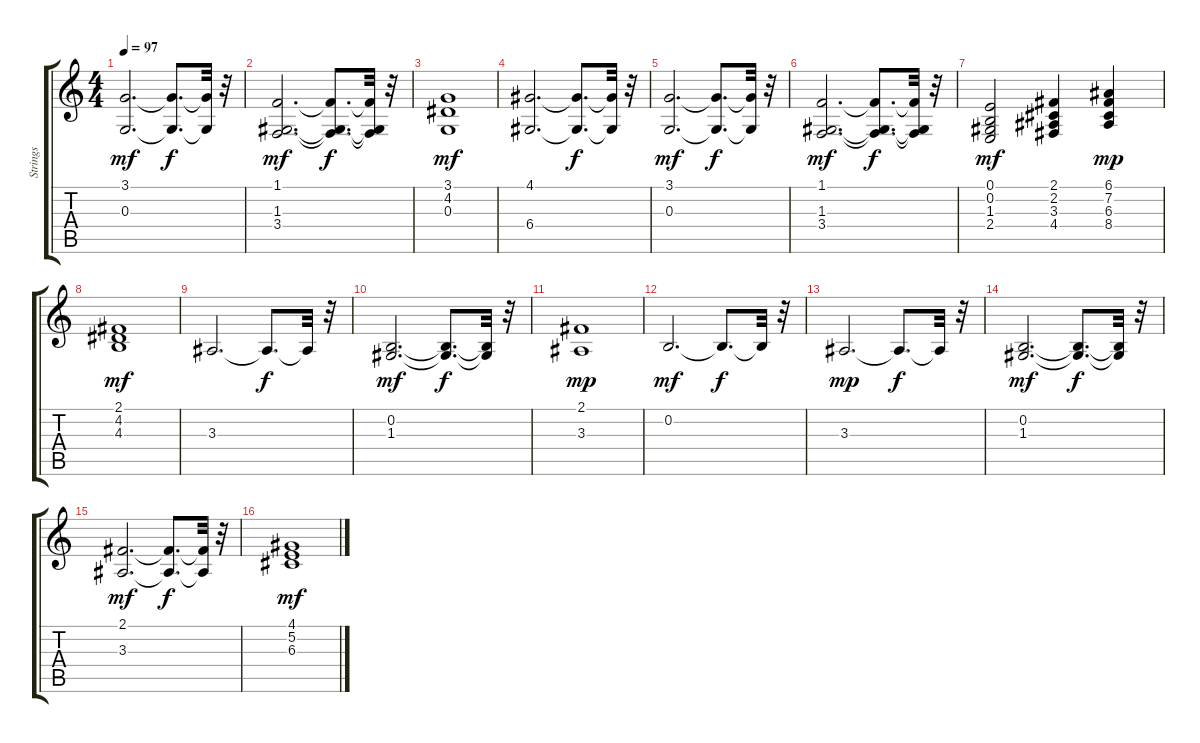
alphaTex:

\track ("Strings" "Strings") {instrument stringensemble2}
\staff {score tabs}
\tuning (E4 B3 G3 D3 A2 E2) {hide}
\ts (4 4)
\tempo 97
\clef g2
\ks c
(3.1 0.3).2{d dy mf} (3.1{t} 0.3{t}).8{d dy f} (3.1{t} 0.3{t}).32 r.32 |
(1.1 1.3 3.4).2{d dy mf} (1.1{t} 1.3{t} 3.4{t}).8{d dy f} (1.1{t} 1.3{t} 3.4{t}).32 r.32 |
(3.1 4.2 0.3).1{dy mf} |
(4.1 6.4).2{d} (4.1{t} 6.4{t}).8{d dy f} (4.1{t} 6.4{t}).32 r.32 |
(3.1 0.3).2{d dy mf} (3.1{t} 0.3{t}).8{d dy f} (3.1{t} 0.3{t}).32 r.32 |
(1.1 1.3 3.4).2{d dy mf} (1.1{t} 1.3{t} 3.4{t}).8{d dy f} (1.1{t} 1.3{t} 3.4{t}).32 r.32 |
(0.1 0.2 1.3 2.4).2{dy mf} (2.1 2.2 3.3 4.4).4 (6.1 7.2 6.3 8.4).4{dy mp} |
(2.1 4.2 4.3).1{dy mf} |
3.3.2{d} 3.3{t}.8{d dy f} 3.3{t}.32 r.32 |
(0.2 1.3).2{d dy mf} (0.2{t} 1.3{t}).8{d dy f} (0.2{t} 1.3{t}).32 r.32 |
(2.1 3.3).1{dy mp} |
0.2.2{d dy mf} 0.2{t}.8{d dy f} 0.2{t}.32 r.32 |
3.3.2{d dy mp} 3.3{t}.8{d dy f} 3.3{t}.32 r.32 |
(0.2 1.3).2{d dy mf} (0.2{t} 1.3{t}).8{d dy f} (0.2{t} 1.3{t}).32 r.32 |
(2.1 3.3).2{d dy mf} (2.1{t} 3.3{t}).8{d dy f} (2.1{t} 3.3{t}).32 r.32 |
(4.1 5.2 6.3).1{dy mf}
